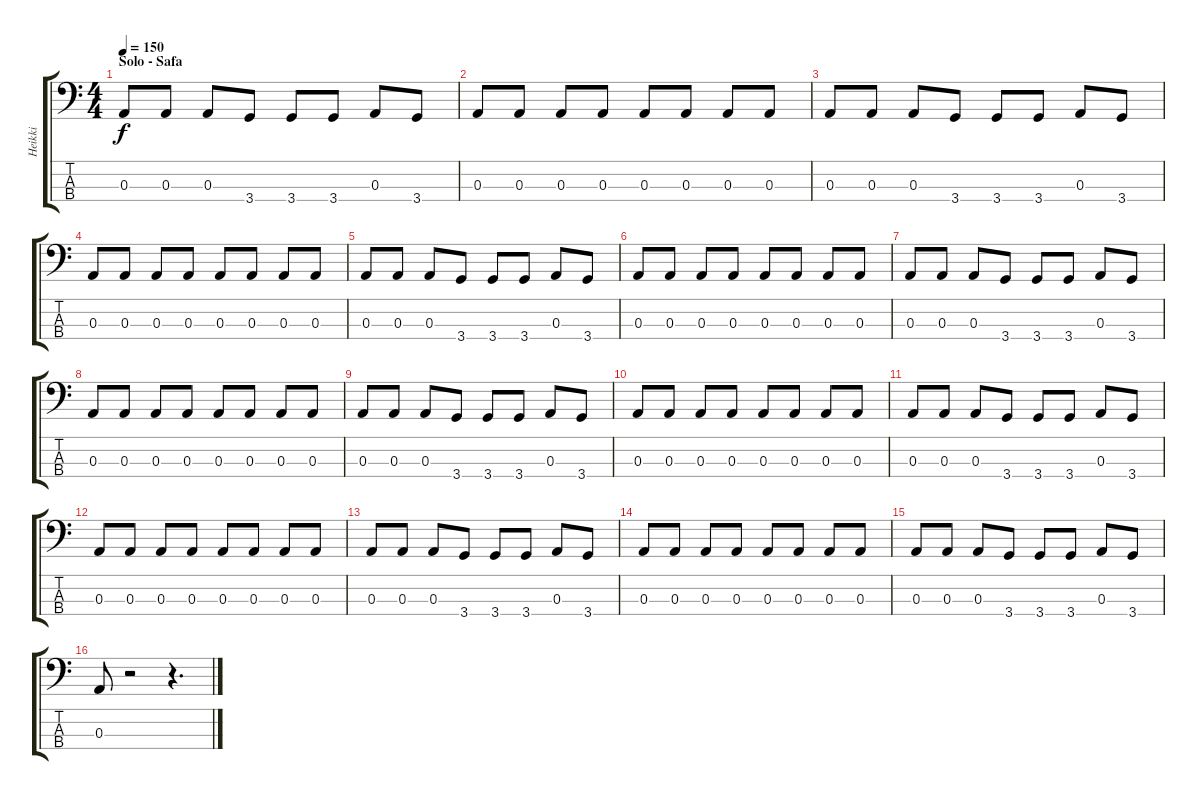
\track ("Heikki" "Heikki") {instrument electricbassfinger}
\staff {score tabs}
\tuning (G2 D2 A1 E1) {hide}
\ts (4 4)
\section ("" "Solo - Safa")
\tempo 150
\clef f4
\ks c
0.3.8{dy f} 0.3.8 0.3.8 3.4.8 3.4.8 3.4.8 0.3.8 3.4.8 |
0.3.8 0.3.8 0.3.8 0.3.8 0.3.8 0.3.8 0.3.8 0.3.8 |
0.3.8 0.3.8 0.3.8 3.4.8 3.4.8 3.4.8 0.3.8 3.4.8 |
0.3.8 0.3.8 0.3.8 0.3.8 0.3.8 0.3.8 0.3.8 0.3.8 |
0.3.8 0.3.8 0.3.8 3.4.8 3.4.8 3.4.8 0.3.8 3.4.8 |
0.3.8 0.3.8 0.3.8 0.3.8 0.3.8 0.3.8 0.3.8 0.3.8 |
0.3.8 0.3.8 0.3.8 3.4.8 3.4.8 3.4.8 0.3.8 3.4.8 |
0.3.8 0.3.8 0.3.8 0.3.8 0.3.8 0.3.8 0.3.8 0.3.8 |
0.3.8 0.3.8 0.3.8 3.4.8 3.4.8 3.4.8 0.3.8 3.4.8 |
0.3.8 0.3.8 0.3.8 0.3.8 0.3.8 0.3.8 0.3.8 0.3.8 |
0.3.8 0.3.8 0.3.8 3.4.8 3.4.8 3.4.8 0.3.8 3.4.8 |
0.3.8 0.3.8 0.3.8 0.3.8 0.3.8 0.3.8 0.3.8 0.3.8 |
0.3.8 0.3.8 0.3.8 3.4.8 3.4.8 3.4.8 0.3.8 3.4.8 |
0.3.8 0.3.8 0.3.8 0.3.8 0.3.8 0.3.8 0.3.8 0.3.8 |
0.3.8 0.3.8 0.3.8 3.4.8 3.4.8 3.4.8 0.3.8 3.4.8 |
0.3.8 r.2 r.4{d}
